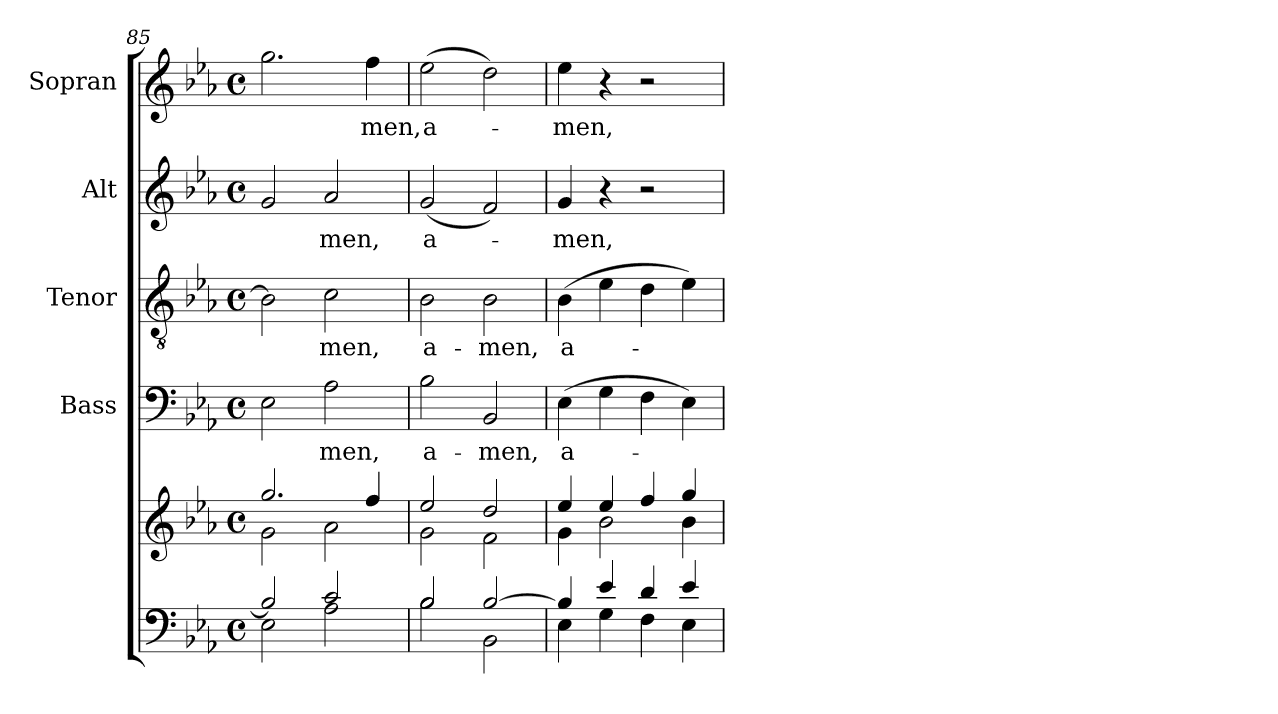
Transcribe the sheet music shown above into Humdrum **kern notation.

**kern	**kern	**kern	**text	**kern	**text	**kern	**text	**kern	**text
*part5	*part5	*part4	*part4	*part3	*part3	*part2	*part2	*part1	*part1
*staff6	*staff5	*staff4	*staff4	*staff3	*staff3	*staff2	*staff2	*staff1	*staff1
*	*	*I"Bass	*	*I"Tenor	*	*I"Alt	*	*I"Sopran	*
*	*	*I'B.	*	*I'T.	*	*I'A.	*	*I'S.	*
*clefF4	*clefG2	*clefF4	*	*clefGv2	*	*clefG2	*	*clefG2	*
*k[b-e-a-]	*k[b-e-a-]	*k[b-e-a-]	*	*k[b-e-a-]	*	*k[b-e-a-]	*	*k[b-e-a-]	*
*E-:	*E-:	*E-:	*	*E-:	*	*E-:	*	*E-:	*
*M4/4	*M4/4	*M4/4	*	*M4/4	*	*M4/4	*	*M4/4	*
*met(c)	*met(c)	*met(c)	*	*met(c)	*	*met(c)	*	*met(c)	*
=85	=85	=85	=85	=85	=85	=85	=85	=85	=85
*^	*^	*	*	*	*	*	*	*	*
2B-/]	2E-\	2.gg/	2g\	2E-\	.	2B-\]	.	2g/	.	2.gg\	.
!	!	!	!	!	!LO:LY:b	!	!LO:LY:b	!	!LO:LY:b	!	!
2c/	2A-\	.	2a-\	2A-\	-men,	2c\	-men,	2a-/	-men,	.	.
!	!	!	!	!	!	!	!	!	!	!	!LO:LY:b
.	.	4ff/	.	.	.	.	.	.	.	4ff\	-men,
!!LO:LB:g=z
=86	=86	=86	=86	=86	=86	=86	=86	=86	=86	=86	=86
!	!	!	!	!	!LO:LY:b	!	!LO:LY:b	!	!LO:LY:b	!	!LO:LY:b
2B-/	2B-\	2ee-/	2g\	2B-\	a-	2B-\	a-	(<2g/	a-	(>2ee-\	a-
!	!	!	!	!	!LO:LY:b	!	!LO:LY:b	!	!	!	!
[>2B-/	2BB-\	2dd/	2f\	2BB-/	-men,	2B-\	-men,	2f/)	.	2dd\)	.
=87	=87	=87	=87	=87	=87	=87	=87	=87	=87	=87	=87
!	!	!	!	!	!LO:LY:b	!	!LO:LY:b	!	!LO:LY:b	!	!LO:LY:b
4B-/]	4E-\	4ee-/	4g\	(>4E-\	a-	(>4B-\	a-	4g/	-men,	4ee-\	-men,
4e-/	4G\	4ee-/	2b-\	4G\	.	4e-\	.	4r	.	4r	.
4d/	4F\	4ff/	.	4F\	.	4d\	.	2r	.	2r	.
4e-/	4E-\	4gg/	4b-\	4E-\)	.	4e-\)	.	.	.	.	.
*v	*v	*	*	*	*	*	*	*	*	*	*
*	*v	*v	*	*	*	*	*	*	*	*
=	=	=	=	=	=	=	=	=	=
*-	*-	*-	*-	*-	*-	*-	*-	*-	*-
